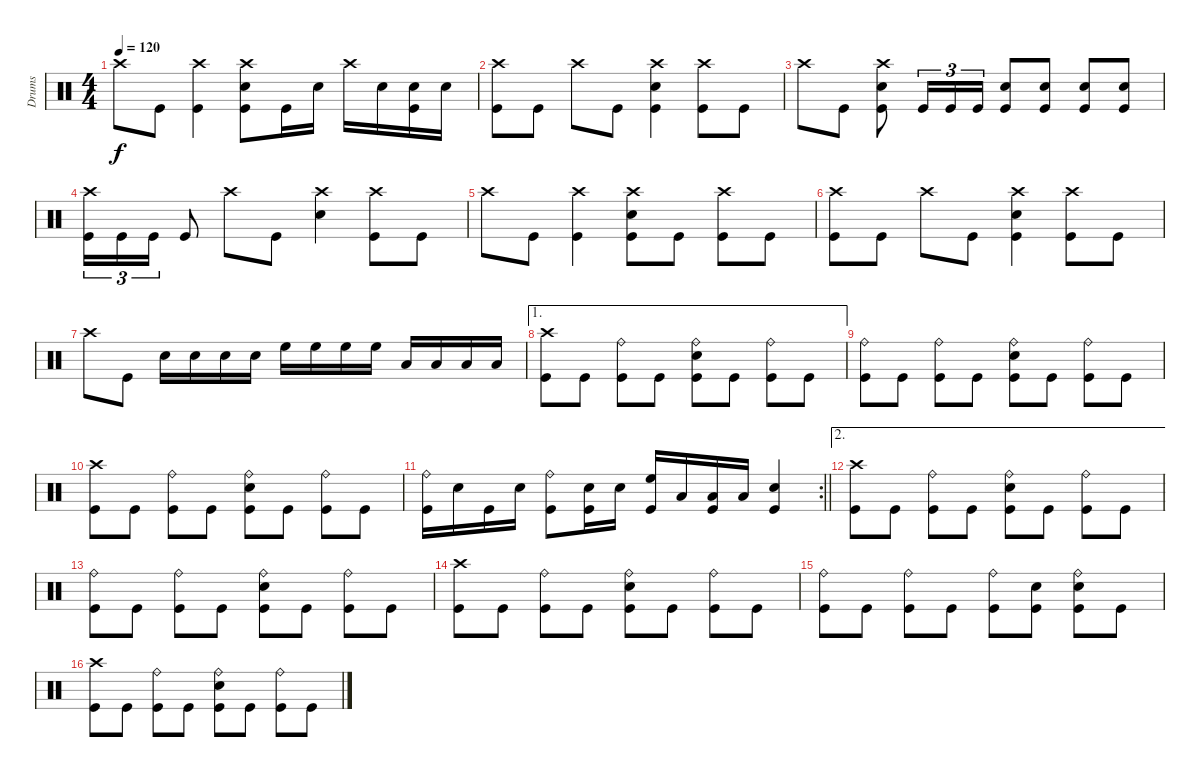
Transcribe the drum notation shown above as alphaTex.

\track ("Drums" "Drums") {instrument percussion}
\staff {score}
\articulation defaults
\ts (4 4)
\tempo 120
\clef neutral
\ks c "Crash high (hit)".8{dy f} "Kick (hit)".8
("Crash high (hit)" "Kick (hit)").4 ("Snare (hit) 2" "Crash high (hit)" "Kick (hit)").8 "Kick (hit)".16 "Snare (hit) 2".16 "Crash high (hit)".16 "Snare (hit) 2".16 ("Kick (hit)" "Snare (hit) 2").16 "Snare (hit) 2".16 |
("Crash high (hit)" "Kick (hit)").8 "Kick (hit)".8 "Crash high (hit)".8 "Kick (hit)".8 ("Snare (hit) 2" "Crash high (hit)" "Kick (hit)").4 ("Crash high (hit)" "Kick (hit)").8 "Kick (hit)".8 |
"Crash high (hit)".8 "Kick (hit)".8 ("Snare (hit) 2" "Crash high (hit)" "Kick (hit)").8 "Kick (hit)".16{tu (3 2)} "Kick (hit)".16{tu (3 2)} "Kick (hit)".16{tu (3 2)} ("Kick (hit)" "Snare (hit) 2").8 ("Kick (hit)" "Snare (hit) 2").8 ("Kick (hit)" "Snare (hit) 2").8 ("Kick (hit)" "Snare (hit) 2").8 |
("Kick (hit)" "Crash high (hit)").16{tu (3 2)} "Kick (hit)".16{tu (3 2)} "Kick (hit)".16{tu (3 2)} "Kick (hit)".8 "Crash high (hit)".8 "Kick (hit)".8 ("Snare (hit) 2" "Crash high (hit)").4 ("Kick (hit)" "Crash high (hit)").8 "Kick (hit)".8 |
"Crash high (hit)".8 "Kick (hit)".8 ("Kick (hit)" "Crash high (hit)").4 ("Kick (hit)" "Snare (hit) 2" "Crash high (hit)").8 "Kick (hit)".8 ("Crash high (hit)" "Kick (hit)").8 "Kick (hit)".8 |
("Crash high (hit)" "Kick (hit)").8 "Kick (hit)".8 "Crash high (hit)".8 "Kick (hit)".8 ("Snare (hit) 2" "Crash high (hit)" "Kick (hit)").4 ("Crash high (hit)" "Kick (hit)").8 "Kick (hit)".8 |
"Crash high (hit)".8 "Kick (hit)".8 "Snare (hit) 2".16 "Snare (hit) 2".16 "Snare (hit) 2".16 "Snare (hit) 2".16 "High Floor Tom (hit)".16 "High Floor Tom (hit)".16 "High Floor Tom (hit)".16 "High Floor Tom (hit)".16 "Low Tom (hit)".16 "Low Tom (hit)".16 "Low Tom (hit)".16 "Low Tom (hit)".16 |
\ae 1
("Kick (hit)" "Crash high (hit)").8 "Kick (hit)".8 ("Kick (hit)" "Ride (bell)").8 "Kick (hit)".8 ("Kick (hit)" "Snare (hit) 2" "Ride (bell)").8 "Kick (hit)".8 ("Kick (hit)" "Ride (bell)").8 "Kick (hit)".8 |
("Ride (bell)" "Kick (hit)").8 "Kick (hit)".8 ("Ride (bell)" "Kick (hit)").8 "Kick (hit)".8 ("Snare (hit) 2" "Ride (bell)" "Kick (hit)").8 "Kick (hit)".8 ("Ride (bell)" "Kick (hit)").8 "Kick (hit)".8 |
("Crash high (hit)" "Kick (hit)").8 "Kick (hit)".8 ("Ride (bell)" "Kick (hit)").8 "Kick (hit)".8 ("Snare (hit) 2" "Ride (bell)" "Kick (hit)").8 "Kick (hit)".8 ("Ride (bell)" "Kick (hit)").8 "Kick (hit)".8 |
\rc 2
\barLineRight lightlight
("Kick (hit)" "Ride (bell)").16 "Snare (hit) 2".16 "Kick (hit)".16 "Snare (hit) 2".16 ("Ride (bell)" "Kick (hit)").8 ("Snare (hit) 2" "Kick (hit)").16 "Snare (hit) 2".16 ("High Floor Tom (hit)" "Kick (hit)").16 "Low Tom (hit)".16 ("Low Floor Tom (hit)" "Kick (hit)").16 "Low Floor Tom (hit)".16 ("Snare (hit) 2" "Kick (hit)").4 |
\ae 2
("Crash high (hit)" "Kick (hit)").8 "Kick (hit)".8 ("Ride (bell)" "Kick (hit)").8 "Kick (hit)".8 ("Snare (hit) 2" "Ride (bell)" "Kick (hit)").8 "Kick (hit)".8 ("Ride (bell)" "Kick (hit)").8 "Kick (hit)".8 |
("Kick (hit)" "Ride (bell)").8 "Kick (hit)".8 ("Kick (hit)" "Ride (bell)").8 "Kick (hit)".8 ("Kick (hit)" "Snare (hit) 2" "Ride (bell)").8 "Kick (hit)".8 ("Kick (hit)" "Ride (bell)").8 "Kick (hit)".8 |
("Kick (hit)" "Crash high (hit)").8 "Kick (hit)".8 ("Kick (hit)" "Ride (bell)").8 "Kick (hit)".8 ("Kick (hit)" "Snare (hit) 2" "Ride (bell)").8 "Kick (hit)".8 ("Kick (hit)" "Ride (bell)").8 "Kick (hit)".8 |
("Ride (bell)" "Kick (hit)").8 "Kick (hit)".8 ("Ride (bell)" "Kick (hit)").8 "Kick (hit)".8 ("Ride (bell)" "Kick (hit)").8 ("Snare (hit) 2" "Kick (hit)").8 ("Snare (hit) 2" "Ride (bell)" "Kick (hit)").8 "Kick (hit)".8 |
("Kick (hit)" "Crash high (hit)").8 "Kick (hit)".8 ("Kick (hit)" "Ride (bell)").8 "Kick (hit)".8 ("Kick (hit)" "Snare (hit) 2" "Ride (bell)").8 "Kick (hit)".8 ("Kick (hit)" "Ride (bell)").8 "Kick (hit)".8
